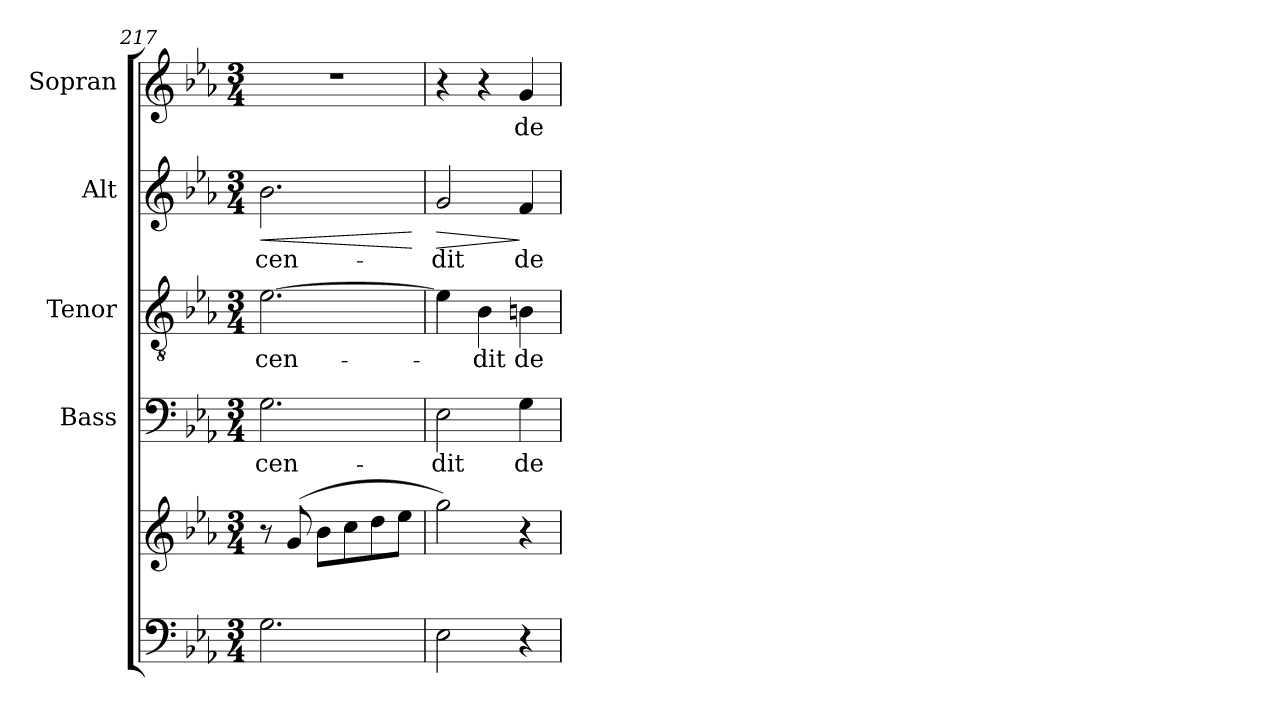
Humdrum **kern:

**kern	**kern	**kern	**text	**kern	**text	**kern	**text	**dynam	**kern	**text
*part5	*part5	*part4	*part4	*part3	*part3	*part2	*part2	*part2	*part1	*part1
*staff6	*staff5	*staff4	*staff4	*staff3	*staff3	*staff2	*staff2	*staff2	*staff1	*staff1
*	*	*I"Bass	*	*I"Tenor	*	*I"Alt	*	*	*I"Sopran	*
*	*	*I'B.	*	*I'T.	*	*I'A.	*	*	*I'S.	*
*clefF4	*clefG2	*clefF4	*	*clefGv2	*	*clefG2	*	*	*clefG2	*
*k[b-e-a-]	*k[b-e-a-]	*k[b-e-a-]	*	*k[b-e-a-]	*	*k[b-e-a-]	*	*	*k[b-e-a-]	*
*E-:	*E-:	*E-:	*	*E-:	*	*E-:	*	*	*E-:	*
*M3/4	*M3/4	*M3/4	*	*M3/4	*	*M3/4	*	*	*M3/4	*
=217	=217	=217	=217	=217	=217	=217	=217	=217	=217	=217
!	!	!	!LO:LY:b	!	!LO:LY:b	!	!LO:LY:b	!LO:HP:b	!	!
2.G\	8r	2.G\	-cen-	[2.e-\	-cen-	2.b-\	-cen-	<	2.r	.
.	(8g/	.	.	.	.	.	.	.	.	.
.	8b-\L	.	.	.	.	.	.	.	.	.
.	8cc\	.	.	.	.	.	.	.	.	.
.	8dd\	.	.	.	.	.	.	.	.	.
.	8ee-\J	.	.	.	.	.	.	.	.	.
.	.	.	.	.	.	.	.	[	.	.
=218	=218	=218	=218	=218	=218	=218	=218	=218	=218	=218
!	!	!	!LO:LY:b	!	!	!	!LO:LY:b	!LO:HP:b	!	!
2E-\	2gg\)	2E-\	-dit	4e-\]	.	2g/	-dit	>	4r	.
!	!	!	!	!	!LO:LY:b	!	!	!	!	!
.	.	.	.	4B-\	-dit	.	.	.	4r	.
!	!	!	!LO:LY:b	!	!LO:LY:b	!	!LO:LY:b	!	!	!LO:LY:b
4r	4r	4G\	de	4Bn\	de	4f/	de	]	4g/	de
=	=	=	=	=	=	=	=	=	=	=
*-	*-	*-	*-	*-	*-	*-	*-	*-	*-	*-
